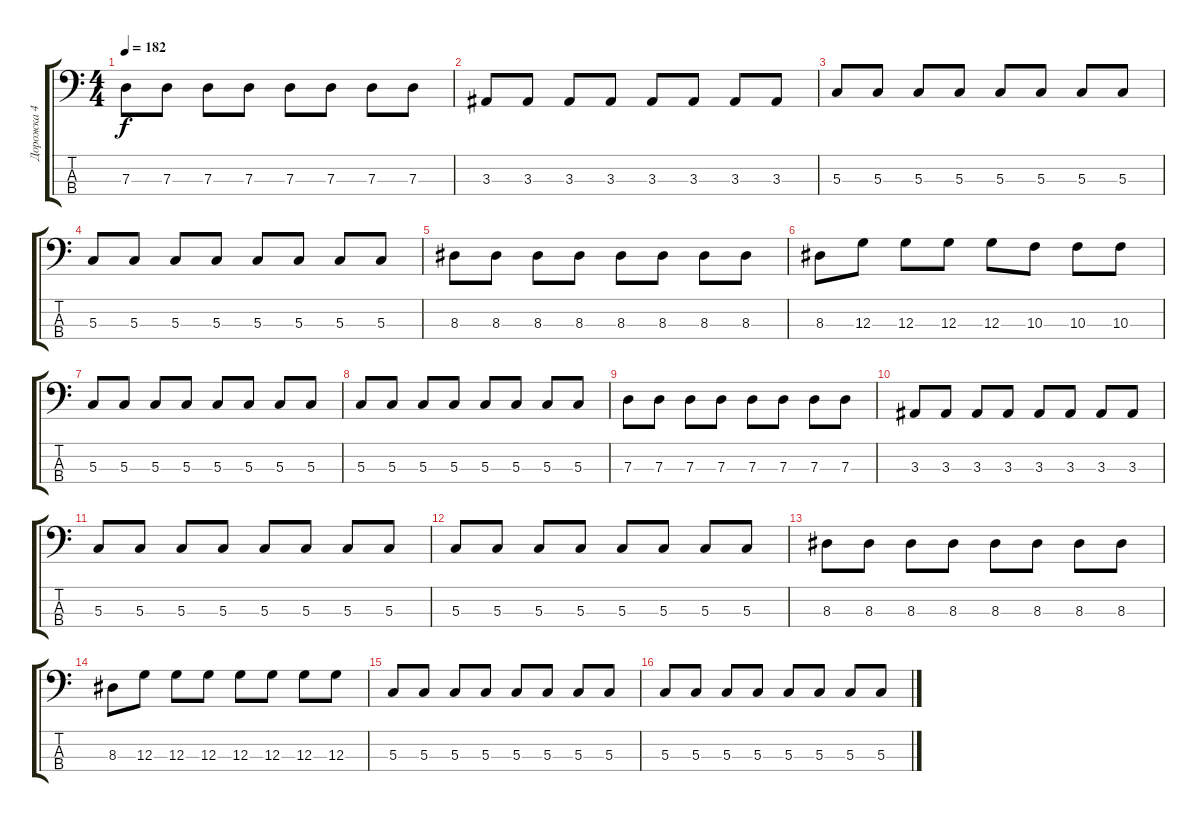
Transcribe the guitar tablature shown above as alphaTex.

\track ("Дорожка 4" "Дорожка 4") {instrument electricbassfinger}
\staff {score tabs}
\tuning (F2 C2 G1 C1) {hide}
\ts (4 4)
\tempo 182
\clef f4
\ks c
7.3.8{dy f} 7.3.8 7.3.8 7.3.8 7.3.8 7.3.8 7.3.8 7.3.8 |
3.3.8 3.3.8 3.3.8 3.3.8 3.3.8 3.3.8 3.3.8 3.3.8 |
5.3.8 5.3.8 5.3.8 5.3.8 5.3.8 5.3.8 5.3.8 5.3.8 |
5.3.8 5.3.8 5.3.8 5.3.8 5.3.8 5.3.8 5.3.8 5.3.8 |
8.3.8 8.3.8 8.3.8 8.3.8 8.3.8 8.3.8 8.3.8 8.3.8 |
8.3.8 12.3.8 12.3.8 12.3.8 12.3.8 10.3.8 10.3.8 10.3.8 |
5.3.8 5.3.8 5.3.8 5.3.8 5.3.8 5.3.8 5.3.8 5.3.8 |
5.3.8 5.3.8 5.3.8 5.3.8 5.3.8 5.3.8 5.3.8 5.3.8 |
7.3.8 7.3.8 7.3.8 7.3.8 7.3.8 7.3.8 7.3.8 7.3.8 |
3.3.8 3.3.8 3.3.8 3.3.8 3.3.8 3.3.8 3.3.8 3.3.8 |
5.3.8 5.3.8 5.3.8 5.3.8 5.3.8 5.3.8 5.3.8 5.3.8 |
5.3.8 5.3.8 5.3.8 5.3.8 5.3.8 5.3.8 5.3.8 5.3.8 |
8.3.8 8.3.8 8.3.8 8.3.8 8.3.8 8.3.8 8.3.8 8.3.8 |
8.3.8 12.3.8 12.3.8 12.3.8 12.3.8 12.3.8 12.3.8 12.3.8 |
5.3.8 5.3.8 5.3.8 5.3.8 5.3.8 5.3.8 5.3.8 5.3.8 |
5.3.8 5.3.8 5.3.8 5.3.8 5.3.8 5.3.8 5.3.8 5.3.8
